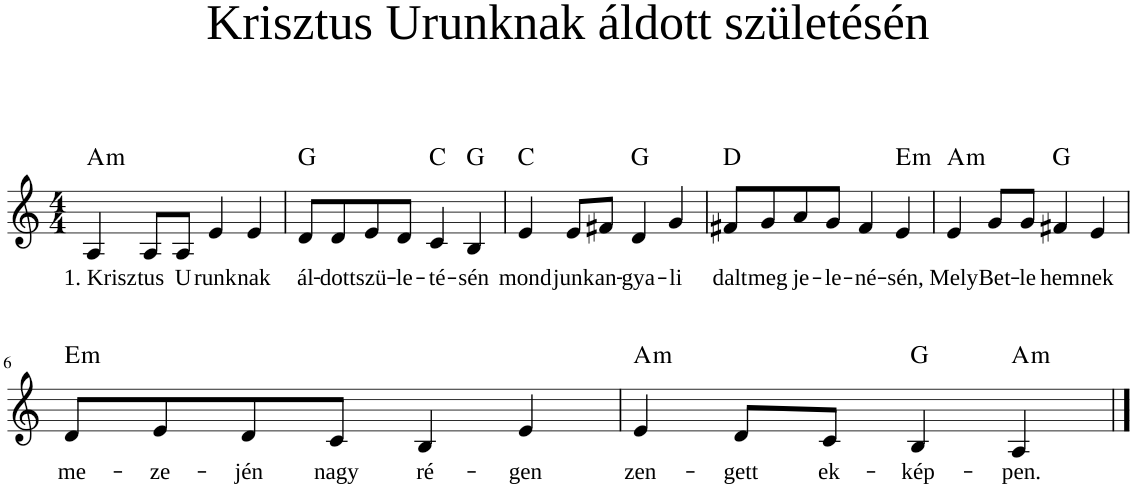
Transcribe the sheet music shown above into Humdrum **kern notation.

**kern	**text	**harte
*part1	*part1	*part1
*staff1	*staff1	*
*I"Voice	*	*
*clefG2	*	*
*k[]	*	*
*M4/4	*	*
=1	=1	=1
!	!LO:LY:b	!LO:H:kt=m
4A/	1. Krisz-	A:min
!	!LO:LY:b	!
8A/L	-tus	.
!	!LO:LY:b	!
8A/J	U-	.
!	!LO:LY:b	!
4e/	-runk-	.
!	!LO:LY:b	!
4e/	-nak	.
=2	=2	=2
!	!LO:LY:b	!
8d/L	ál-	G:maj
!	!LO:LY:b	!
8d/	-dott	.
!	!LO:LY:b	!
8e/	szü-	.
!	!LO:LY:b	!
8d/J	-le-	.
!	!LO:LY:b	!
4c/	-té-	C:maj
!	!LO:LY:b	!
4B/	-sén	G:maj
=3	=3	=3
!	!LO:LY:b	!
4e/	mond-	C:maj
!	!LO:LY:b	!
8e/L	-junk	.
!	!LO:LY:b	!
8f#X/J	an-	.
!	!LO:LY:b	!
4d/	-gya-	G:maj
!	!LO:LY:b	!
4g/	-li	.
=4	=4	=4
!	!LO:LY:b	!
8f#X/L	dalt	D:maj
!	!LO:LY:b	!
8g/	meg-	.
!	!LO:LY:b	!
8a/	-je-	.
!	!LO:LY:b	!
8g/J	-le-	.
!	!LO:LY:b	!
4f#/	-né-	.
!	!LO:LY:b	!LO:H:kt=m
4e/	-sén,	E:min
=5	=5	=5
!	!LO:LY:b	!LO:H:kt=m
4e/	Mely	A:min
!	!LO:LY:b	!
8g/L	Bet-	.
!	!LO:LY:b	!
8g/J	-le-	.
!	!LO:LY:b	!
4f#X/	-hem-	G:maj
!	!LO:LY:b	!
4e/	-nek	.
!!LO:LB:g=z
=6	=6	=6
!	!LO:LY:b	!LO:H:kt=m
8d/L	me-	E:min
!	!LO:LY:b	!
8e/	-ze-	.
!	!LO:LY:b	!
8d/	-jén	.
!	!LO:LY:b	!
8c/J	nagy	.
!	!LO:LY:b	!
4B/	ré-	.
!	!LO:LY:b	!
4e/	-gen	.
=7	=7	=7
!	!LO:LY:b	!LO:H:kt=m
4e/	zen-	A:min
!	!LO:LY:b	!
8d/L	-gett	.
!	!LO:LY:b	!
8c/J	ek-	.
!	!LO:LY:b	!
4B/	-kép-	G:maj
!	!LO:LY:b	!LO:H:kt=m
4A/	-pen.	A:min
==	==	==
*-	*-	*-
